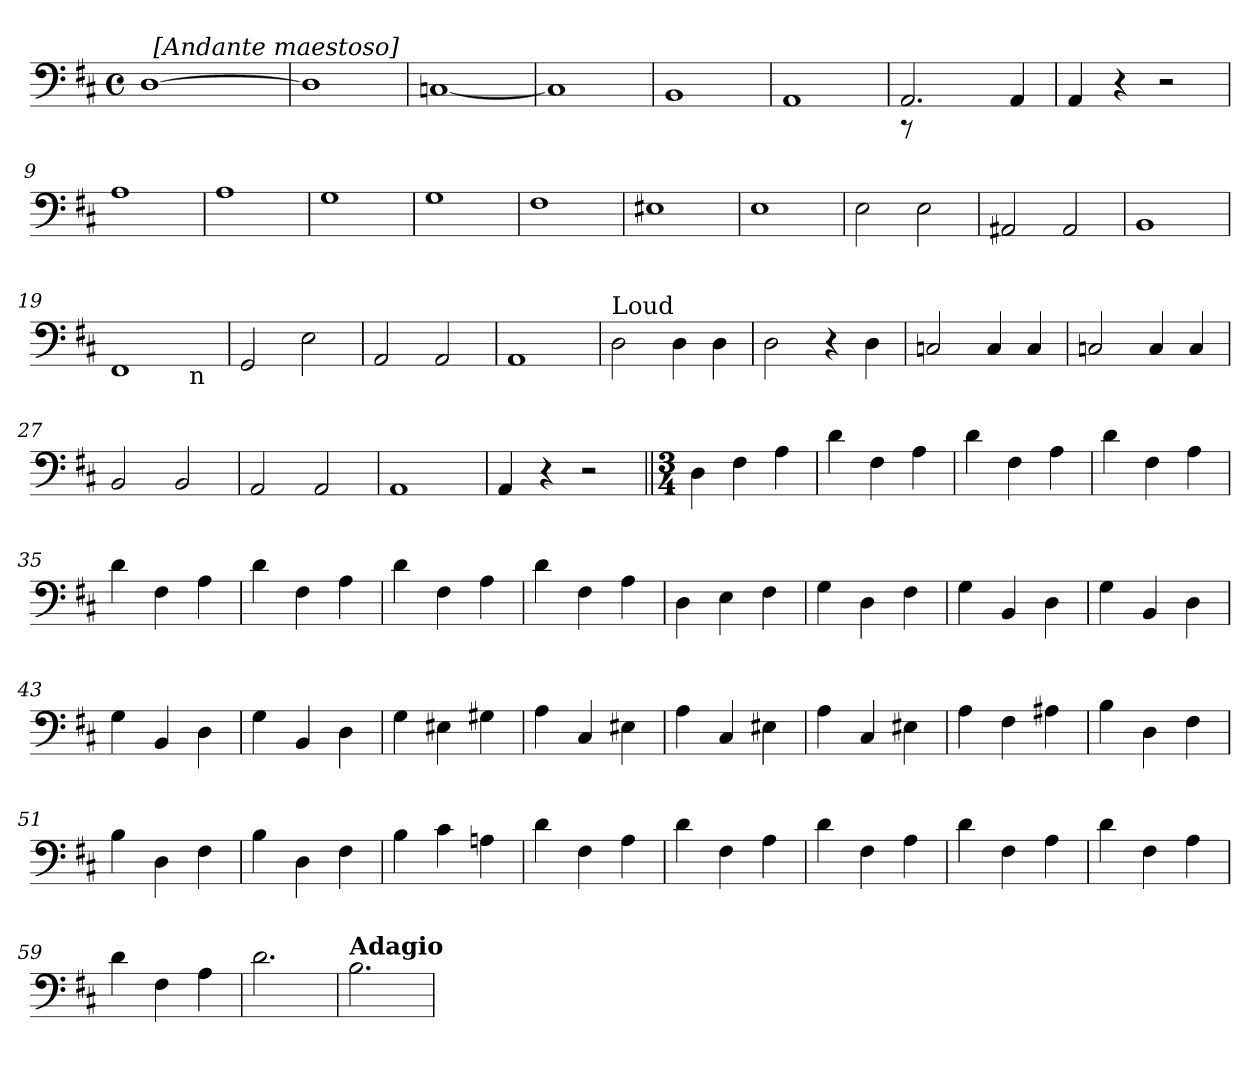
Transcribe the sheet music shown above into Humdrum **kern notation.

**kern
*part1
*staff1
*clefF4
*k[f#c#]
*D:
*M4/4
*met(c)
=1
*^
[>1D	32ryy
!	!LO:TX:a:B:t=[Andante maestoso]
.	2ryy
.	4...ryy
*v	*v
=2
1D<]
=3
[<1Cn<
=4
1C<]
=5
1BB<
=6
1AA
=7
*^
8rCC	2.AA</
2..ryy	.
.	4AA</
*v	*v
=8
4AA</
4r
2r
=9
1A
=10
1A
!!LO:LB:g=z
=11
1G<
=12
1G
=13
1F#<
=14
1E#
=15
1E<
=16
2E<\
2E<\
=17
2AA#X/
2AA#</
=18
1BB
=19
*^
1FF#<	2.ryy
!	!LO:TX:b:t=n
.	4ryy
*v	*v
=20
2GG/
2E\
!!LO:LB:g=z
=21
2AA/
2AA</
=22
1AA<
=23
!LO:TX:a:t=Loud
2D\
4D\
4D\
=24
2D>\
4r
4D>\
=25
2Cn</
4C/
4C/
=26
2Cn</
4C/
4C/
=27
2BB</
2BB</
=28
2AA/
2AA</
!!LO:LB:g=z
=29
1AA
=30
4AA/
4r
2r
=31||
*M3/4
4D\
4F#>\
4A\
=32
4d\
4F#>\
4A\
=33
4d\
4F#>\
4A\
=34
4d>\
4F#>\
4A\
=35
4d\
4F#>\
4A\
=36
4d\
4F#>\
4A\
!!LO:LB:g=z
=37
4d\
4F#>\
4A\
=38
4d\
4F#>\
4A\
=39
4D\
4E\
4F#>\
=40
4G\
4D\
4F#\
=41
4G\
4BB</
4D\
=42
4G\
4BB</
4D\
=43
4G\
4BB</
4D\
=44
4G\
4BB</
4D\
=45
4G\
4E#\
4G#X\
!!LO:LB:g=z
=46
4A\
4C#</
4E#\
=47
4A\
4C#</
4E#\
=48
4A\
4C#</
4E#\
=49
4A\
4F#\
4A#X>\
=50
4B\
4D>\
4F#\
=51
4B\
4D>\
4F#\
=52
4B\
4D>\
4F#\
!!LO:LB:g=z
=53
4B\
4c#>\
4An\
=54
4d\
4F#>\
4A\
=55
4d\
4F#>\
4A\
=56
4d\
4F#>\
4A\
=57
4d\
4F#>\
4A\
=58
4d\
4F#>\
4A\
=59
4d\
4F#>\
4A\
=60
2.d\
!!LO:LB:g=z
=61
!LO:TX:a:B:t=Adagio
2.B>\
=
*-
